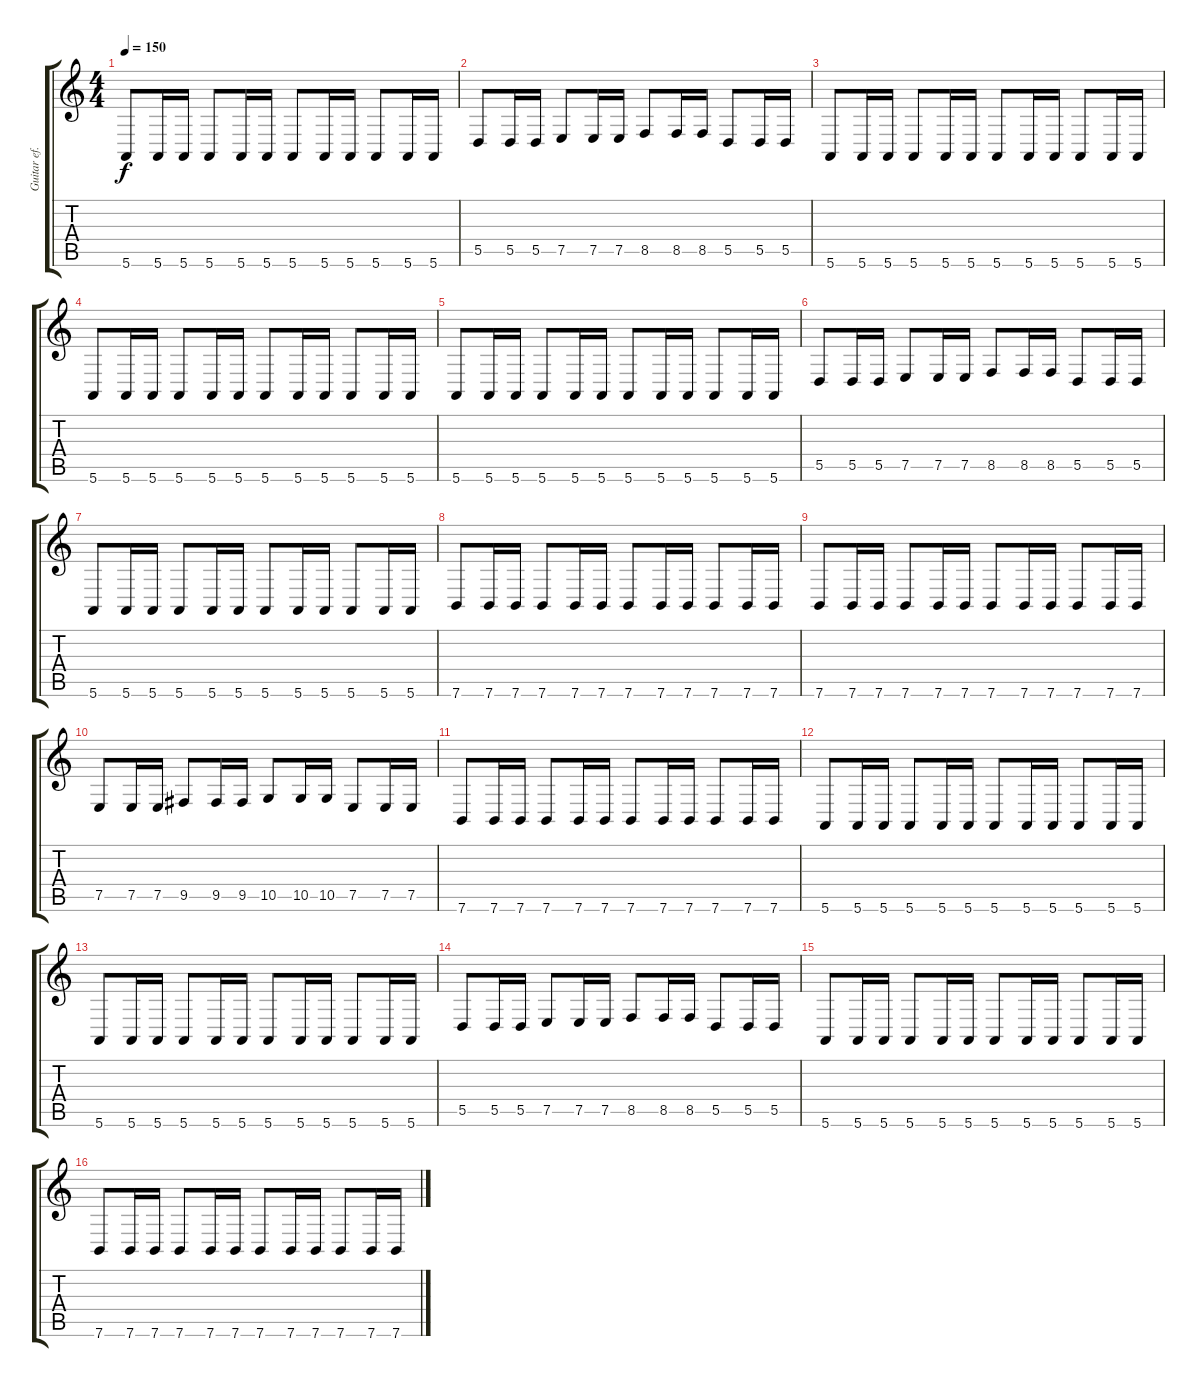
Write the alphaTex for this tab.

\track ("Guitar ef." "Guitar ef.") {instrument synthvoice}
\staff {score tabs}
\tuning (E4 B3 G3 D3 A2 E2) {hide}
\ts (4 4)
\tempo 150
\clef g2
\ks c
5.6.8{dy f} 5.6.16 5.6.16 5.6.8 5.6.16 5.6.16 5.6.8 5.6.16 5.6.16 5.6.8 5.6.16 5.6.16 |
5.5.8 5.5.16 5.5.16 7.5.8 7.5.16 7.5.16 8.5.8 8.5.16 8.5.16 5.5.8 5.5.16 5.5.16 |
5.6.8 5.6.16 5.6.16 5.6.8 5.6.16 5.6.16 5.6.8 5.6.16 5.6.16 5.6.8 5.6.16 5.6.16 |
5.6.8 5.6.16 5.6.16 5.6.8 5.6.16 5.6.16 5.6.8 5.6.16 5.6.16 5.6.8 5.6.16 5.6.16 |
5.6.8 5.6.16 5.6.16 5.6.8 5.6.16 5.6.16 5.6.8 5.6.16 5.6.16 5.6.8 5.6.16 5.6.16 |
5.5.8 5.5.16 5.5.16 7.5.8 7.5.16 7.5.16 8.5.8 8.5.16 8.5.16 5.5.8 5.5.16 5.5.16 |
5.6.8 5.6.16 5.6.16 5.6.8 5.6.16 5.6.16 5.6.8 5.6.16 5.6.16 5.6.8 5.6.16 5.6.16 |
7.6.8 7.6.16 7.6.16 7.6.8 7.6.16 7.6.16 7.6.8 7.6.16 7.6.16 7.6.8 7.6.16 7.6.16 |
7.6.8 7.6.16 7.6.16 7.6.8 7.6.16 7.6.16 7.6.8 7.6.16 7.6.16 7.6.8 7.6.16 7.6.16 |
7.5.8 7.5.16 7.5.16 9.5.8 9.5.16 9.5.16 10.5.8 10.5.16 10.5.16 7.5.8 7.5.16 7.5.16 |
7.6.8 7.6.16 7.6.16 7.6.8 7.6.16 7.6.16 7.6.8 7.6.16 7.6.16 7.6.8 7.6.16 7.6.16 |
5.6.8 5.6.16 5.6.16 5.6.8 5.6.16 5.6.16 5.6.8 5.6.16 5.6.16 5.6.8 5.6.16 5.6.16 |
5.6.8 5.6.16 5.6.16 5.6.8 5.6.16 5.6.16 5.6.8 5.6.16 5.6.16 5.6.8 5.6.16 5.6.16 |
5.5.8 5.5.16 5.5.16 7.5.8 7.5.16 7.5.16 8.5.8 8.5.16 8.5.16 5.5.8 5.5.16 5.5.16 |
5.6.8 5.6.16 5.6.16 5.6.8 5.6.16 5.6.16 5.6.8 5.6.16 5.6.16 5.6.8 5.6.16 5.6.16 |
7.6.8 7.6.16 7.6.16 7.6.8 7.6.16 7.6.16 7.6.8 7.6.16 7.6.16 7.6.8 7.6.16 7.6.16
